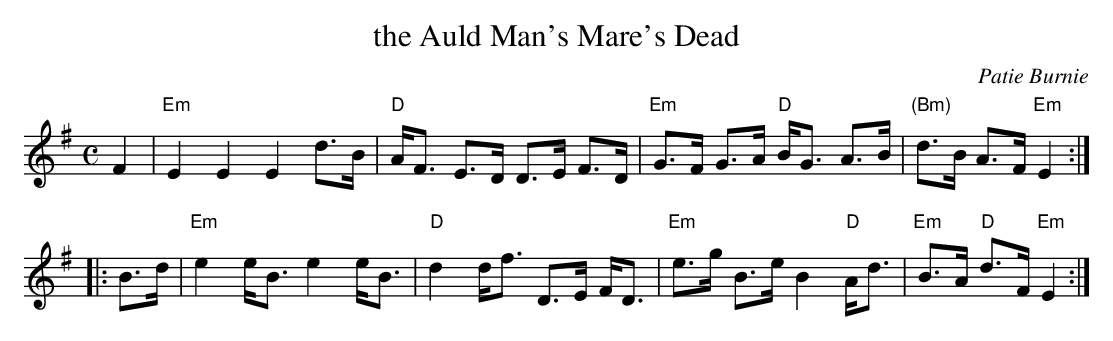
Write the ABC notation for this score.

X:1
T: the Auld Man's Mare's Dead
C: Patie Burnie
M: C
L: 1/8
K: Em
F2 |\
"Em"E2 E2 E2 d>B | "D"A<F E>D D>E F>D |\
"Em"G>F G>A "D"B<G A>B | "(Bm)"d>B A>F "Em"E2 :|
|: B>d |\
"Em"e2 e<B e2 e<B | "D"d2 d<f D>E F<D |\
"Em"e>g B>e B2 "D"A<d | "Em"B>A "D"d>F "Em"E2 :|
